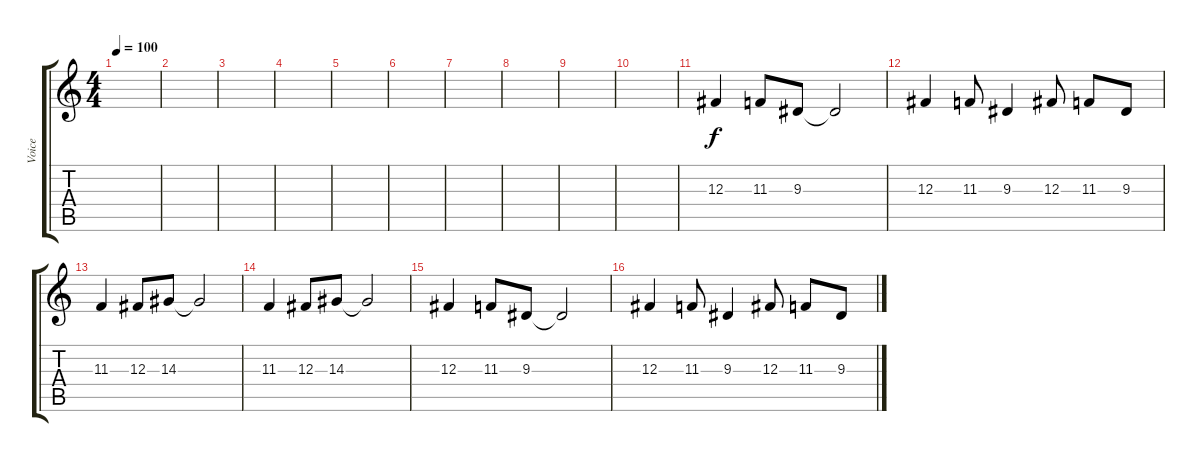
\track ("Voice" "Voice") {instrument tenorsax}
\staff {score tabs}
\tuning (Eb4 Bb3 Gb3 Db3 Ab2 Eb2) {hide}
\ts (4 4)
\tempo 100
\clef g2
\ks c
|
|
|
|
|
|
|
|
|
|
12.3.4{instrument choiraahs} 11.3.8 9.3.8 9.3{t}.2 |
12.3.4 11.3.8 9.3.4 12.3.8 11.3.8 9.3.8 |
11.3.4 12.3.8 14.3.8 14.3{t}.2 |
11.3.4 12.3.8 14.3.8 14.3{t}.2 |
12.3.4{instrument choiraahs} 11.3.8 9.3.8 9.3{t}.2 |
12.3.4 11.3.8 9.3.4 12.3.8 11.3.8 9.3.8
